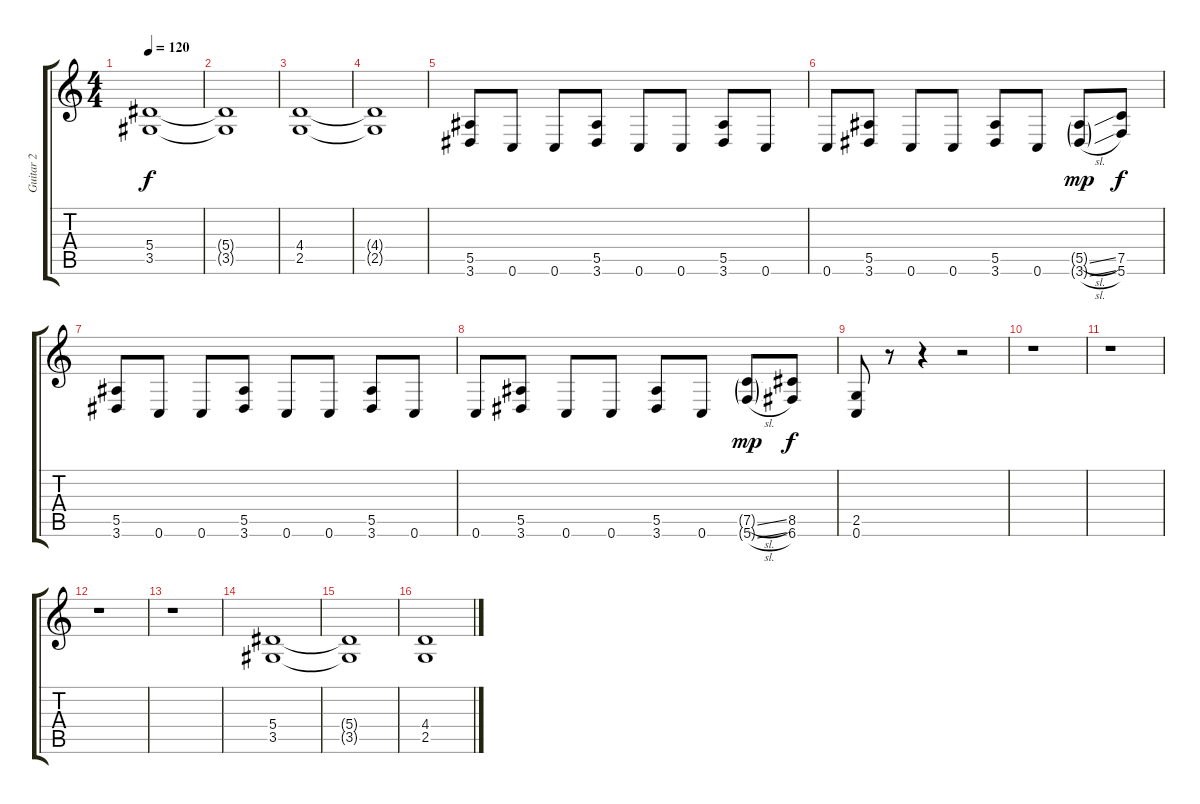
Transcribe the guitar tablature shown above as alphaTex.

\track ("Guitar 2" "Guitar 2") {instrument distortionguitar}
\staff {score tabs}
\tuning (C4 G3 Eb3 Bb2 F2 C2) {hide}
\ts (4 4)
\tempo 120
\clef g2
\ks c
(5.4 3.5).1{dy f} |
(5.4{t} 3.5{t}).1 |
(4.4 2.5).1 |
(4.4{t} 2.5{t}).1 |
(5.5 3.6).8 0.6.8 0.6.8 (5.5 3.6).8 0.6.8 0.6.8 (5.5 3.6).8 0.6.8 |
0.6.8 (5.5 3.6).8 0.6.8 0.6.8 (5.5 3.6).8 0.6.8 (5.5{sl g} 3.6{sl g}).8{dy mp} (7.5 5.6).8{dy f} |
(5.5 3.6).8 0.6.8 0.6.8 (5.5 3.6).8 0.6.8 0.6.8 (5.5 3.6).8 0.6.8 |
0.6.8 (5.5 3.6).8 0.6.8 0.6.8 (5.5 3.6).8 0.6.8 (7.5{sl g} 5.6{sl g}).8{dy mp} (8.5 6.6).8{dy f} |
(2.5 0.6).8 r.8 r.4 r.2 |
r.1 |
r.1 |
r.1 |
r.1 |
(5.4 3.5).1 |
(5.4{t} 3.5{t}).1 |
(4.4 2.5).1
